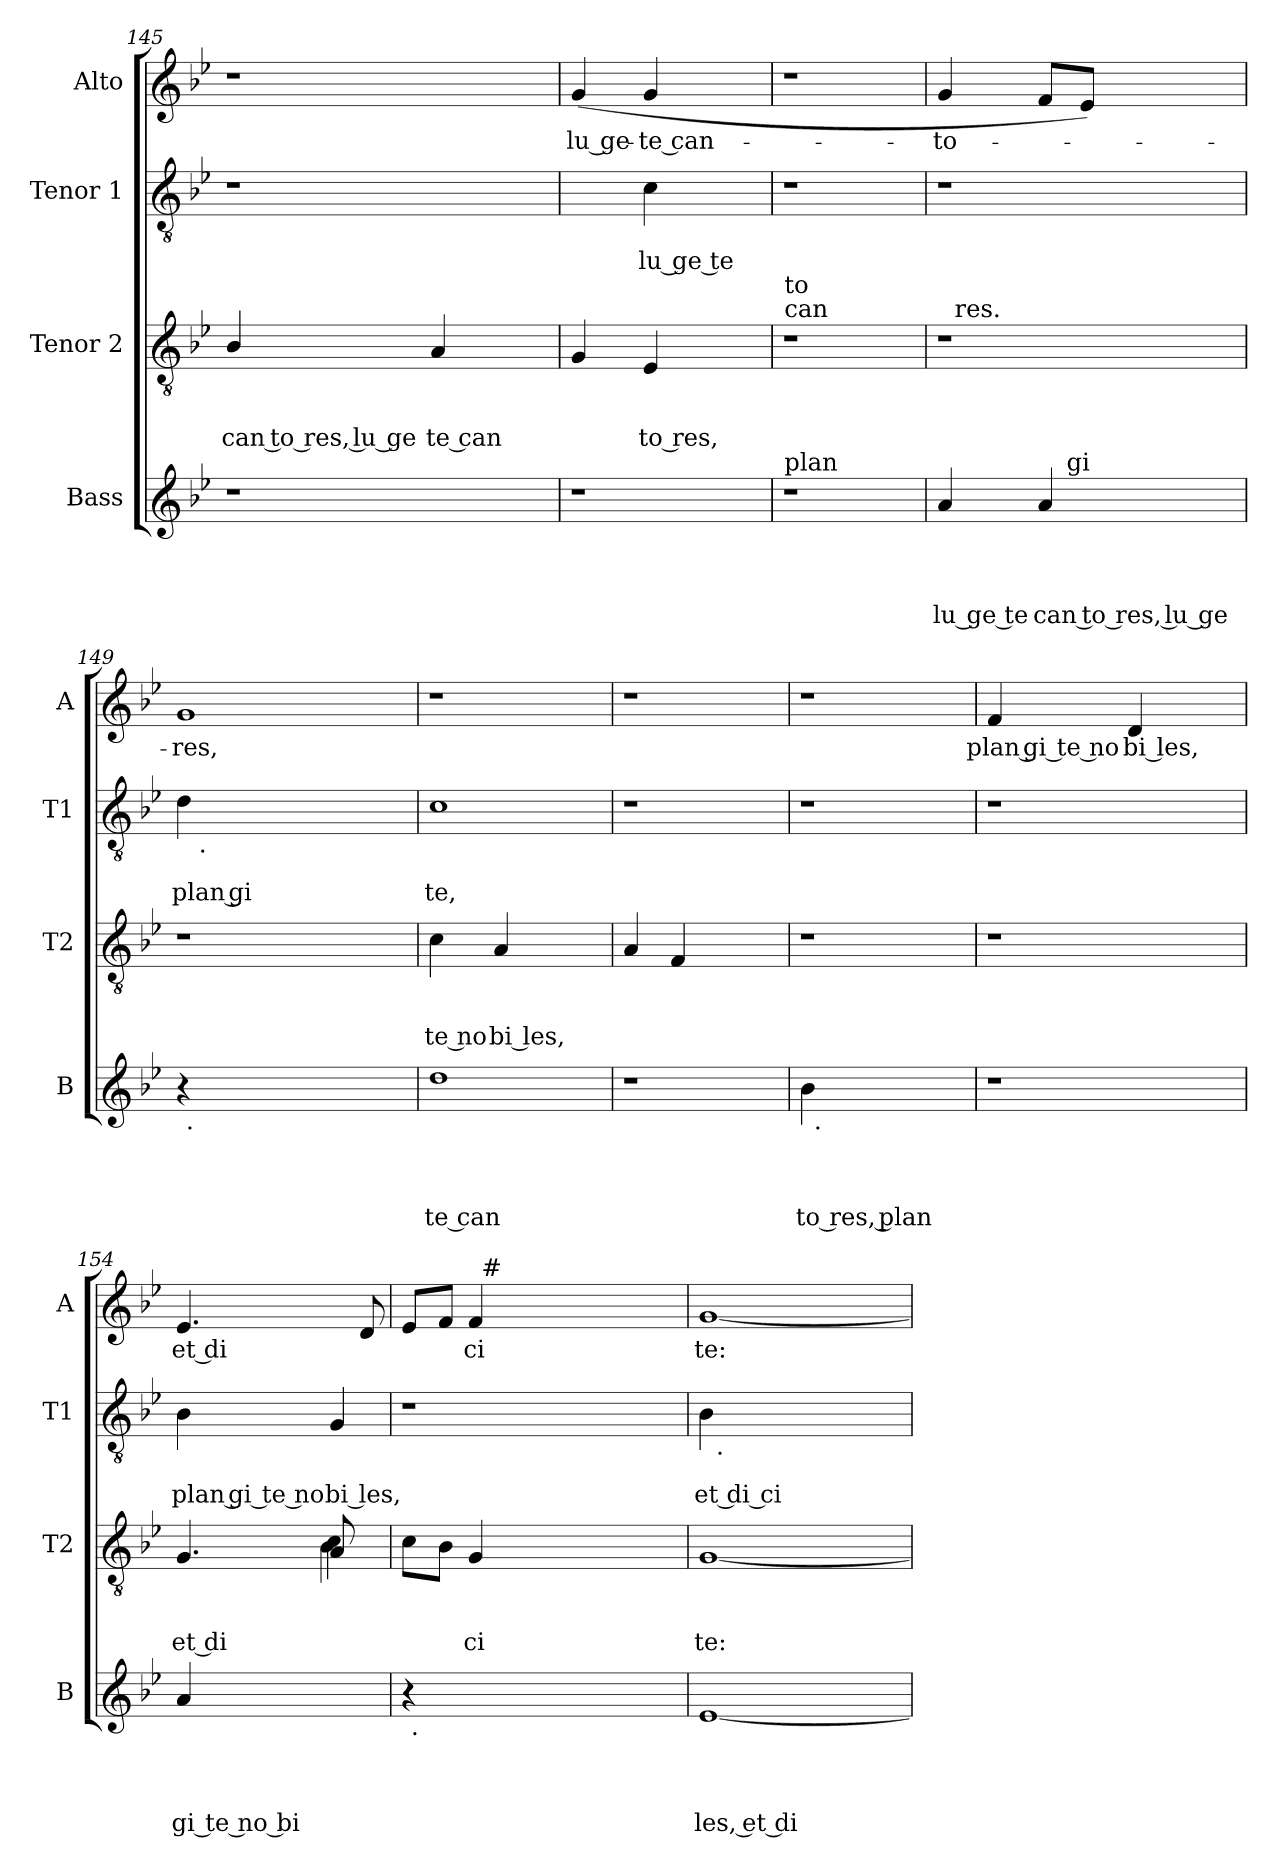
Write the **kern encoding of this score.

**kern	**text	**text	**text	**text	**kern	**text	**text	**text	**kern	**text	**text	**kern	**text
*part4	*part4	*part4	*part4	*part4	*part3	*part3	*part3	*part3	*part2	*part2	*part2	*part1	*part1
*staff4	*staff4	*staff4	*staff4	*staff4	*staff3	*staff3	*staff3	*staff3	*staff2	*staff2	*staff2	*staff1	*staff1
*I"Bass	*	*	*	*	*I"Tenor 2	*	*	*	*I"Tenor 1	*	*	*I"Alto	*
*I'B	*	*	*	*	*I'T2	*	*	*	*I'T1	*	*	*I'A	*
*clefG2	*	*	*	*	*clefGv2	*	*	*	*clefGv2	*	*	*clefG2	*
*ITrd1c2	*	*	*	*	*	*	*	*	*	*	*	*	*
*k[b-e-a-d-]	*	*	*	*	*k[b-e-]	*	*	*	*k[b-e-]	*	*	*k[b-e-]	*
*A-:	*	*	*	*	*B-:	*	*	*	*B-:	*	*	*B-:	*
=145	=145	=145	=145	=145	=145	=145	=145	=145	=145	=145	=145	=145	=145
!	!	!	!	!	!	!	!	!LO:LY:b:rj	!	!	!	!	!
1r	.	.	.	.	4B-/	.	.	can to res, lu ge	1r	.	.	1r	.
!	!	!	!	!	!	!	!	!LO:LY:b	!	!	!	!	!
.	.	.	.	.	4A/	.	.	te can	.	.	.	.	.
.	.	.	.	.	2ryy	.	.	.	.	.	.	.	.
=146	=146	=146	=146	=146	=146	=146	=146	=146	=146	=146	=146	=146	=146
!	!	!	!	!	!	!	!	!	!	!	!	!	!LO:LY:b:rj
1r	.	.	.	.	4G/	.	.	.	4ryy	.	.	(<4g/	lu ge-
!	!	!	!	!	!	!	!	!LO:LY:b	!	!	!LO:LY:b:rj	!	!LO:LY:b
.	.	.	.	.	4E-/	.	.	to res,	4c\	.	lu ge te	4g/	-te can-
.	.	.	.	.	2ryy	.	.	.	2ryy	.	.	2ryy	.
=147	=147	=147	=147	=147	=147	=147	=147	=147	=147	=147	=147	=147	=147
!	!	!	!	!	!LO:TX:a:t=can	!	!	!	!	!	!	!	!
!	!	!	!	!	!LO:TX:a:t=to	!	!	!	!	!	!	!	!
!LO:TX:a:t=plan	!	!	!	!	!	!	!	!	!	!	!	!	!
1r	.	.	.	.	1r	.	.	.	1r	.	.	1r	.
=148	=148	=148	=148	=148	=148	=148	=148	=148	=148	=148	=148	=148	=148
!	!	!	!	!LO:LY:b:rj	!	!	!	!	!	!	!	!	!LO:LY:b:rj
*^	*	*	*	*	*^	*	*	*	*	*	*	*	*
4g/	4ryy	.	.	.	lu ge te	1r	64ryy	.	.	.	1r	.	.	4g/	-to-
!	!	!	!	!	!	!	!LO:TX:a:t=res.	!	!	!	!	!	!	!	!
.	.	.	.	.	.	.	2ryy	.	.	.	.	.	.	.	.
!	!	!	!	!	!LO:LY:b	!	!	!	!	!	!	!	!	!	!
4g/	16.ryy	.	.	.	can to res, lu ge	.	.	.	.	.	.	.	.	8f/L	.
!	!LO:TX:a:t=gi	!	!	!	!	!	!	!	!	!	!	!	!	!	!
.	2ryy	.	.	.	.	.	.	.	.	.	.	.	.	.	.
.	.	.	.	.	.	.	.	.	.	.	.	.	.	8e-/J)	.
2ryy	.	.	.	.	.	.	.	.	.	.	.	.	.	2ryy	.
.	.	.	.	.	.	.	4ryy	.	.	.	.	.	.	.	.
.	.	.	.	.	.	.	8...ryy	.	.	.	.	.	.	.	.
.	8ryy	.	.	.	.	.	.	.	.	.	.	.	.	.	.
.	32ryy	.	.	.	.	.	.	.	.	.	.	.	.	.	.
!!LO:LB:g=z
=149	=149	=149	=149	=149	=149	=149	=149	=149	=149	=149	=149	=149	=149	=149	=149
!	!	!	!	!	!	!	!	!	!	!	!	!	!LO:LY:b:rj	!	!LO:LY:b
*	*	*	*	*	*	*v	*v	*	*	*	*^	*	*	*	*
4r	64ryy	.	.	.	.	1r	.	.	.	4d\	32.ryy	.	plan gi	1g	-res,
!	!LO:TX:b:t=.	!	!	!	!	!	!	!	!	!	!	!	!	!	!
.	2ryy	.	.	.	.	.	.	.	.	.	.	.	.	.	.
!	!	!	!	!	!	!	!	!	!	!	!LO:TX:b:t=.	!	!	!	!
.	.	.	.	.	.	.	.	.	.	.	2ryy	.	.	.	.
2.ryy	.	.	.	.	.	.	.	.	.	2.ryy	.	.	.	.	.
.	4ryy	.	.	.	.	.	.	.	.	.	.	.	.	.	.
.	.	.	.	.	.	.	.	.	.	.	4ryy	.	.	.	.
.	8...ryy	.	.	.	.	.	.	.	.	.	.	.	.	.	.
.	.	.	.	.	.	.	.	.	.	.	8ryy	.	.	.	.
.	.	.	.	.	.	.	.	.	.	.	16ryy	.	.	.	.
.	.	.	.	.	.	.	.	.	.	.	64ryy	.	.	.	.
=150	=150	=150	=150	=150	=150	=150	=150	=150	=150	=150	=150	=150	=150	=150	=150
!	!	!	!	!	!LO:LY:b:rj	!	!	!	!LO:LY:b:rj	!	!	!	!LO:LY:b	!	!
*v	*v	*	*	*	*	*	*	*	*	*v	*v	*	*	*	*
1cc	.	.	.	te can	4c\	.	.	te no	1c	.	te,	1r	.
!	!	!	!	!	!	!	!	!LO:LY:b	!	!	!	!	!
.	.	.	.	.	4A/	.	.	bi les,	.	.	.	.	.
.	.	.	.	.	2ryy	.	.	.	.	.	.	.	.
=151	=151	=151	=151	=151	=151	=151	=151	=151	=151	=151	=151	=151	=151
1r	.	.	.	.	4A/	.	.	.	1r	.	.	1r	.
.	.	.	.	.	4F/	.	.	.	.	.	.	.	.
.	.	.	.	.	2ryy	.	.	.	.	.	.	.	.
=152	=152	=152	=152	=152	=152	=152	=152	=152	=152	=152	=152	=152	=152
!	!	!	!	!LO:LY:b:rj	!	!	!	!	!	!	!	!	!
*^	*	*	*	*	*	*	*	*	*	*	*	*	*
4a-\	32ryy	.	.	.	to res, plan	1r	.	.	.	1r	.	.	1r	.
!	!LO:TX:b:t=.	!	!	!	!	!	!	!	!	!	!	!	!	!
.	2ryy	.	.	.	.	.	.	.	.	.	.	.	.	.
2.ryy	.	.	.	.	.	.	.	.	.	.	.	.	.	.
.	4...ryy	.	.	.	.	.	.	.	.	.	.	.	.	.
=153	=153	=153	=153	=153	=153	=153	=153	=153	=153	=153	=153	=153	=153	=153
!	!	!	!	!	!	!	!	!	!	!	!	!	!	!LO:LY:b:rj
*v	*v	*	*	*	*	*	*	*	*	*	*	*	*	*
1r	.	.	.	.	1r	.	.	.	1r	.	.	4f/	plan gi te no
!	!	!	!	!	!	!	!	!	!	!	!	!	!LO:LY:b
.	.	.	.	.	.	.	.	.	.	.	.	4d/	bi les,
.	.	.	.	.	.	.	.	.	.	.	.	2ryy	.
=154	=154	=154	=154	=154	=154	=154	=154	=154	=154	=154	=154	=154	=154
!	!	!	!	!LO:LY:b:rj	!	!	!	!LO:LY:b:rj	!	!	!LO:LY:b:rj	!	!LO:LY:b:rj
*	*	*	*	*	*^	*	*	*	*	*	*	*	*
*	*	*	*	*	*	*^	*	*	*	*	*	*	*	*
*	*	*	*	*	*	*	*^	*	*	*	*	*	*	*	*
4g/	.	.	.	gi te no bi	4.G/	4ryy	4ryy	4ryy	.	.	et di	4B-\	.	plan gi te no	4.e-/	et di
!	!	!	!	!	!	!	!	!	!	!	!	!	!	!LO:LY:b	!	!
4ryy	.	.	.	.	.	8A/	4B-\	4c\	.	.	.	4G/	.	bi les,	.	.
.	.	.	.	.	8ryy	8ryy	.	.	.	.	.	.	.	.	8d/	.
*	*	*	*	*	*v	*v	*v	*v	*	*	*	*	*	*	*	*
!!LO:LB:g=z
=155	=155	=155	=155	=155	=155	=155	=155	=155	=155	=155	=155	=155	=155
*^	*	*	*	*	*	*	*	*	*	*	*	*^	*
4r	64ryy	.	.	.	.	8c\L	.	.	.	1r	.	.	8e-/L	4ryy	.
!	!LO:TX:b:t=.	!	!	!	!	!	!	!	!	!	!	!	!	!	!
.	2ryy	.	.	.	.	.	.	.	.	.	.	.	.	.	.
.	.	.	.	.	.	8B-\J	.	.	.	.	.	.	8f/J	.	.
!	!	!	!	!	!	!	!	!	!LO:LY:b	!	!	!	!	!	!LO:LY:b
2.ryy	.	.	.	.	.	4G/	.	.	ci	.	.	.	4f/	32ryy	ci
!	!	!	!	!	!	!	!	!	!	!	!	!	!	!LO:TX:a:t=#	!
.	.	.	.	.	.	.	.	.	.	.	.	.	.	2ryy	.
.	.	.	.	.	.	2ryy	.	.	.	.	.	.	2ryy	.	.
.	4ryy	.	.	.	.	.	.	.	.	.	.	.	.	.	.
.	8...ryy	.	.	.	.	.	.	.	.	.	.	.	.	.	.
.	.	.	.	.	.	.	.	.	.	.	.	.	.	8..ryy	.
=156	=156	=156	=156	=156	=156	=156	=156	=156	=156	=156	=156	=156	=156	=156	=156
!	!	!	!	!	!LO:LY:b:rj	!	!	!	!LO:LY:b	!	!	!LO:LY:b:rj	!	!	!LO:LY:b
*v	*v	*	*	*	*	*	*	*	*	*^	*	*	*v	*v	*
[<1d-	.	.	.	les, et di	[<1G	.	.	te:	4B-\	32.ryy	.	et di ci	[<1g	te:
!	!	!	!	!	!	!	!	!	!	!LO:TX:b:t=.	!	!	!	!
.	.	.	.	.	.	.	.	.	.	2ryy	.	.	.	.
.	.	.	.	.	.	.	.	.	2.ryy	.	.	.	.	.
.	.	.	.	.	.	.	.	.	.	4ryy	.	.	.	.
.	.	.	.	.	.	.	.	.	.	8ryy	.	.	.	.
.	.	.	.	.	.	.	.	.	.	16ryy	.	.	.	.
.	.	.	.	.	.	.	.	.	.	64ryy	.	.	.	.
*	*	*	*	*	*	*	*	*	*v	*v	*	*	*	*
=	=	=	=	=	=	=	=	=	=	=	=	=	=
*-	*-	*-	*-	*-	*-	*-	*-	*-	*-	*-	*-	*-	*-
